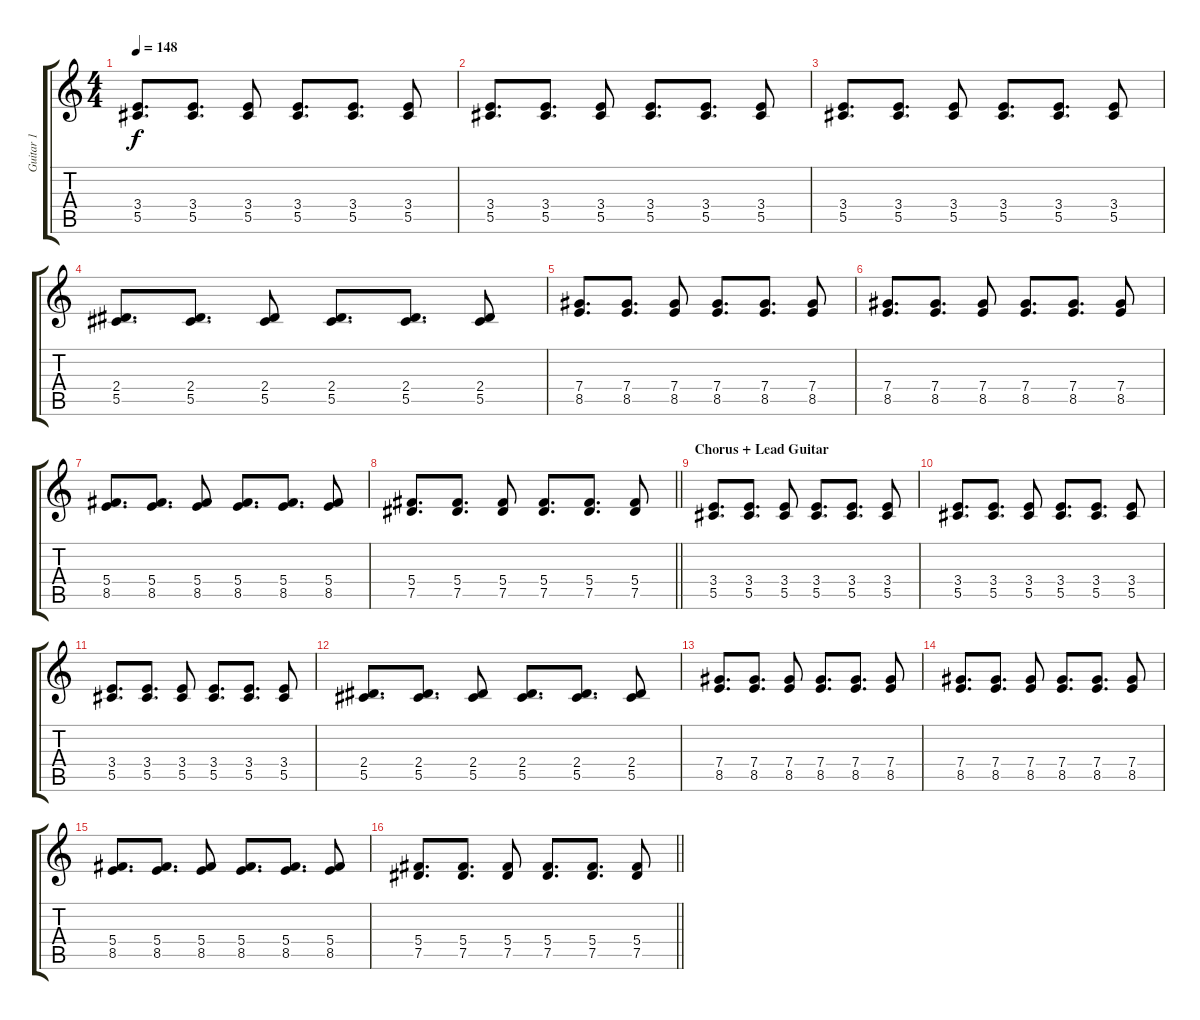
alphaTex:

\track ("Guitar 1" "Guitar 1") {instrument distortionguitar}
\staff {score tabs}
\tuning (Eb4 Bb3 Gb3 Db3 Ab2 Db2) {hide}
\ts (4 4)
\tempo 148
\clef g2
\ks c
(3.4 5.5).8{d dy f} (3.4 5.5).8{d} (3.4 5.5).8 (3.4 5.5).8{d} (3.4 5.5).8{d} (3.4 5.5).8 |
(3.4 5.5).8{d} (3.4 5.5).8{d} (3.4 5.5).8 (3.4 5.5).8{d} (3.4 5.5).8{d} (3.4 5.5).8 |
(3.4 5.5).8{d} (3.4 5.5).8{d} (3.4 5.5).8 (3.4 5.5).8{d} (3.4 5.5).8{d} (3.4 5.5).8 |
(2.4 5.5).8{d} (2.4 5.5).8{d} (2.4 5.5).8 (2.4 5.5).8{d} (2.4 5.5).8{d} (2.4 5.5).8 |
(7.4 8.5).8{d} (7.4 8.5).8{d} (7.4 8.5).8 (7.4 8.5).8{d} (7.4 8.5).8{d} (7.4 8.5).8 |
(7.4 8.5).8{d} (7.4 8.5).8{d} (7.4 8.5).8 (7.4 8.5).8{d} (7.4 8.5).8{d} (7.4 8.5).8 |
(5.4 8.5).8{d} (5.4 8.5).8{d} (5.4 8.5).8 (5.4 8.5).8{d} (5.4 8.5).8{d} (5.4 8.5).8 |
\barLineRight lightlight
(5.4 7.5).8{d} (5.4 7.5).8{d} (5.4 7.5).8 (5.4 7.5).8{d} (5.4 7.5).8{d} (5.4 7.5).8 |
\section ("" "Chorus + Lead Guitar")
(3.4 5.5).8{d} (3.4 5.5).8{d} (3.4 5.5).8 (3.4 5.5).8{d} (3.4 5.5).8{d} (3.4 5.5).8 |
(3.4 5.5).8{d} (3.4 5.5).8{d} (3.4 5.5).8 (3.4 5.5).8{d} (3.4 5.5).8{d} (3.4 5.5).8 |
(3.4 5.5).8{d} (3.4 5.5).8{d} (3.4 5.5).8 (3.4 5.5).8{d} (3.4 5.5).8{d} (3.4 5.5).8 |
(2.4 5.5).8{d} (2.4 5.5).8{d} (2.4 5.5).8 (2.4 5.5).8{d} (2.4 5.5).8{d} (2.4 5.5).8 |
(7.4 8.5).8{d} (7.4 8.5).8{d} (7.4 8.5).8 (7.4 8.5).8{d} (7.4 8.5).8{d} (7.4 8.5).8 |
(7.4 8.5).8{d} (7.4 8.5).8{d} (7.4 8.5).8 (7.4 8.5).8{d} (7.4 8.5).8{d} (7.4 8.5).8 |
(5.4 8.5).8{d} (5.4 8.5).8{d} (5.4 8.5).8 (5.4 8.5).8{d} (5.4 8.5).8{d} (5.4 8.5).8 |
\barLineRight lightlight
(5.4 7.5).8{d} (5.4 7.5).8{d} (5.4 7.5).8 (5.4 7.5).8{d} (5.4 7.5).8{d} (5.4 7.5).8
